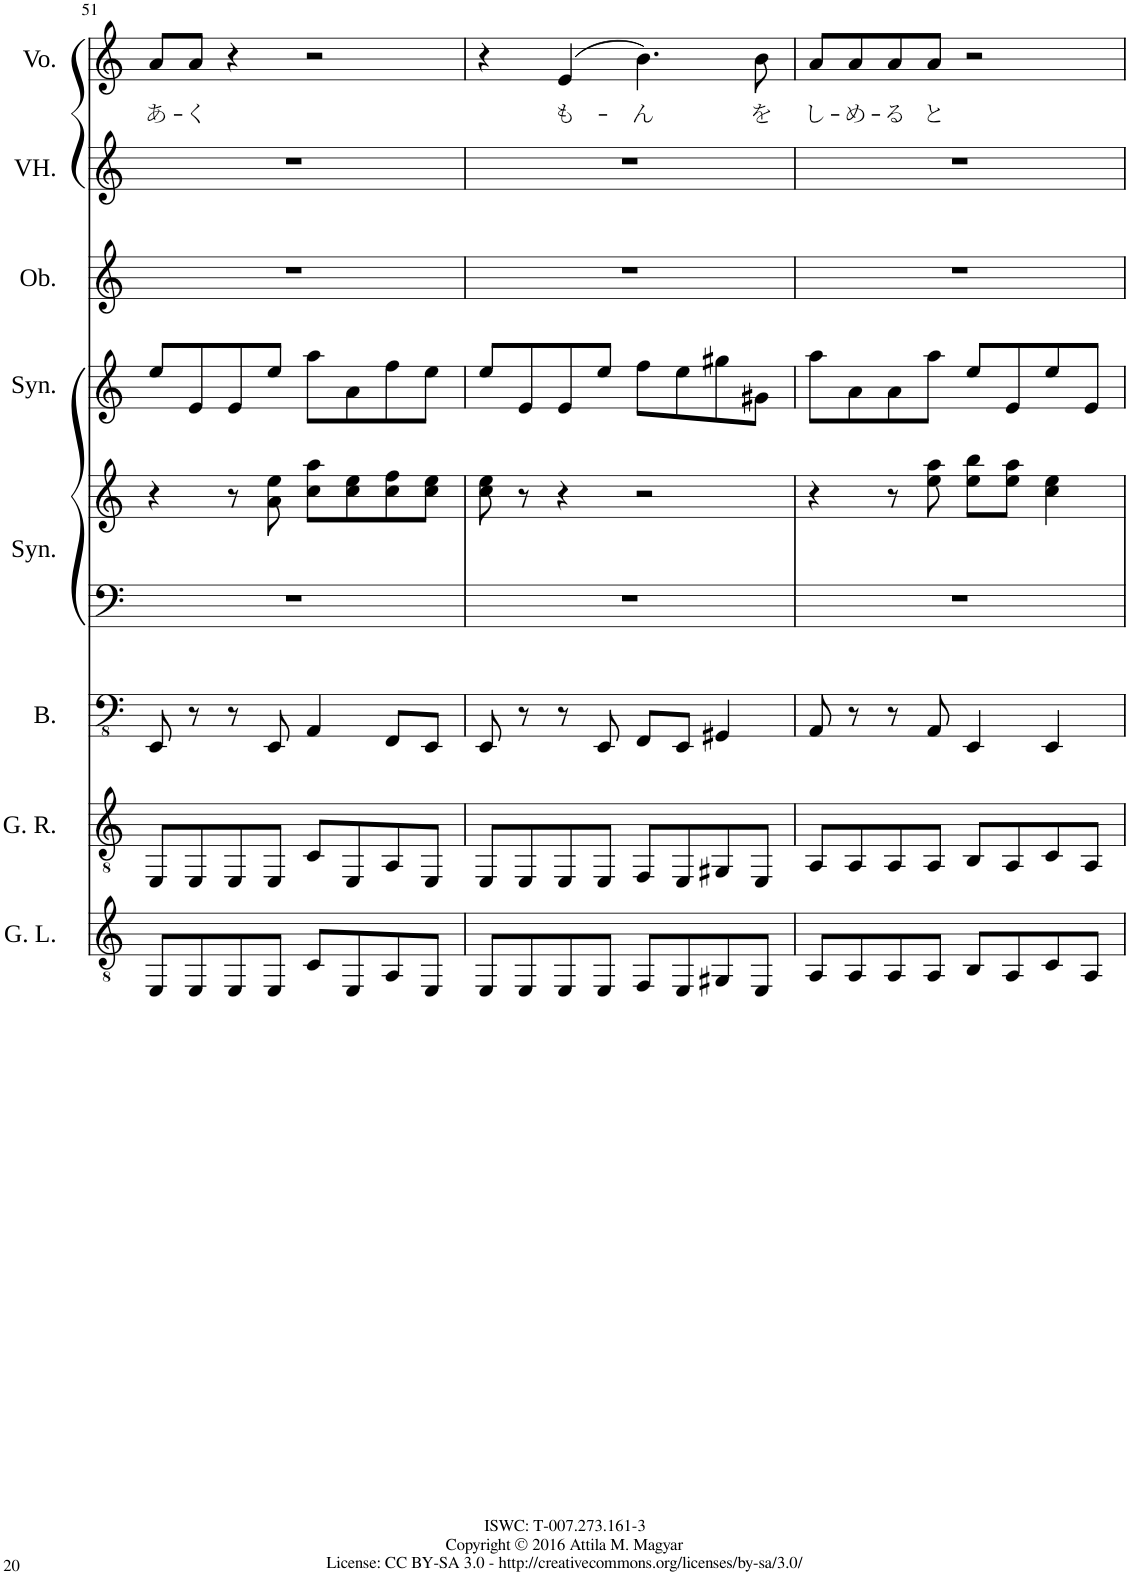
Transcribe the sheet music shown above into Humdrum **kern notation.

**kern	**kern	**kern	**kern	**kern	**kern	**kern	**kern	**kern	**text
*part8	*part7	*part6	*part5	*part5	*part4	*part3	*part2	*part1	*part1
*staff9	*staff8	*staff7	*staff6	*staff5	*staff4	*staff3	*staff2	*staff1	*staff1
*I"Guitar Left	*I"Guitar Right	*I"Bass	*I"Synthesizer	*	*I"Synthesizer	*I"Oboe	*I"Voice Harmony	*I"Voice	*
*I'G. L.	*I'G. R.	*I'B.	*I'Syn.	*	*I'Syn.	*I'Ob.	*I'VH.	*I'Vo.	*
!!LO:PB:g=z
*clefGv2	*clefGv2	*clefFv4	*clefF4	*clefG2	*clefG2	*clefG2	*clefG2	*clefG2	*
*k[]	*k[]	*k[]	*k[]	*k[]	*k[]	*k[]	*k[]	*k[]	*
=51	=51	=51	=51	=51	=51	=51	=51	=51	=51
!	!	!	!	!	!	!	!	!	!LO:LY:b
8EE/L	8EE/L	8EEE/	1r	4r	8ee/L	1r	1r	8a/L	あ-
!	!	!	!	!	!	!	!	!	!LO:LY:b
8EE/	8EE/	8r	.	.	8e/	.	.	8a/J	-く
8EE/	8EE/	8r	.	8r	8e/	.	.	4r	.
8EE/J	8EE/J	8EEE/	.	8a\ 8ee\	8ee/J	.	.	.	.
8C/L	8C/L	4AAA/	.	8cc\ 8aa\L	8aa\L	.	.	2r	.
8EE/	8EE/	.	.	8cc\ 8ee\	8a\	.	.	.	.
8AA/	8AA/	8FFF/L	.	8cc\ 8ff\	8ff\	.	.	.	.
8EE/J	8EE/J	8EEE/J	.	8cc\ 8ee\J	8ee\J	.	.	.	.
=52	=52	=52	=52	=52	=52	=52	=52	=52	=52
8EE/L	8EE/L	8EEE/	1r	8cc\ 8ee\	8ee/L	1r	1r	4r	.
8EE/	8EE/	8r	.	8r	8e/	.	.	.	.
!	!	!	!	!	!	!	!	!	!LO:LY:b
8EE/	8EE/	8r	.	4r	8e/	.	.	(4e/	も-
8EE/J	8EE/J	8EEE/	.	.	8ee/J	.	.	.	.
!	!	!	!	!	!	!	!	!	!LO:LY:b
8FF/L	8FF/L	8FFF/L	.	2r	8ff\L	.	.	4.b\)	-ん
8EE/	8EE/	8EEE/J	.	.	8ee\	.	.	.	.
8GG#X/	8GG#X/	4GGG#X/	.	.	8gg#X\	.	.	.	.
!	!	!	!	!	!	!	!	!	!LO:LY:b
8EE/J	8EE/J	.	.	.	8g#X\J	.	.	8b\	を
=53	=53	=53	=53	=53	=53	=53	=53	=53	=53
!	!	!	!	!	!	!	!	!	!LO:LY:b
8AA/L	8AA/L	8AAA/	1r	4r	8aa\L	1r	1r	8a/L	し-
!	!	!	!	!	!	!	!	!	!LO:LY:b
8AA/	8AA/	8r	.	.	8a\	.	.	8a/	-め-
!	!	!	!	!	!	!	!	!	!LO:LY:b
8AA/	8AA/	8r	.	8r	8a\	.	.	8a/	-る
!	!	!	!	!	!	!	!	!	!LO:LY:b
8AA/J	8AA/J	8AAA/	.	8ee\ 8aa\	8aa\J	.	.	8a/J	と
8BB/L	8BB/L	4EEE/	.	8ee\ 8bb\L	8ee/L	.	.	2r	.
8AA/	8AA/	.	.	8ee\ 8aa\J	8e/	.	.	.	.
8C/	8C/	4EEE/	.	4cc\ 4ee\	8ee/	.	.	.	.
8AA/J	8AA/J	.	.	.	8e/J	.	.	.	.
=	=	=	=	=	=	=	=	=	=
*-	*-	*-	*-	*-	*-	*-	*-	*-	*-
